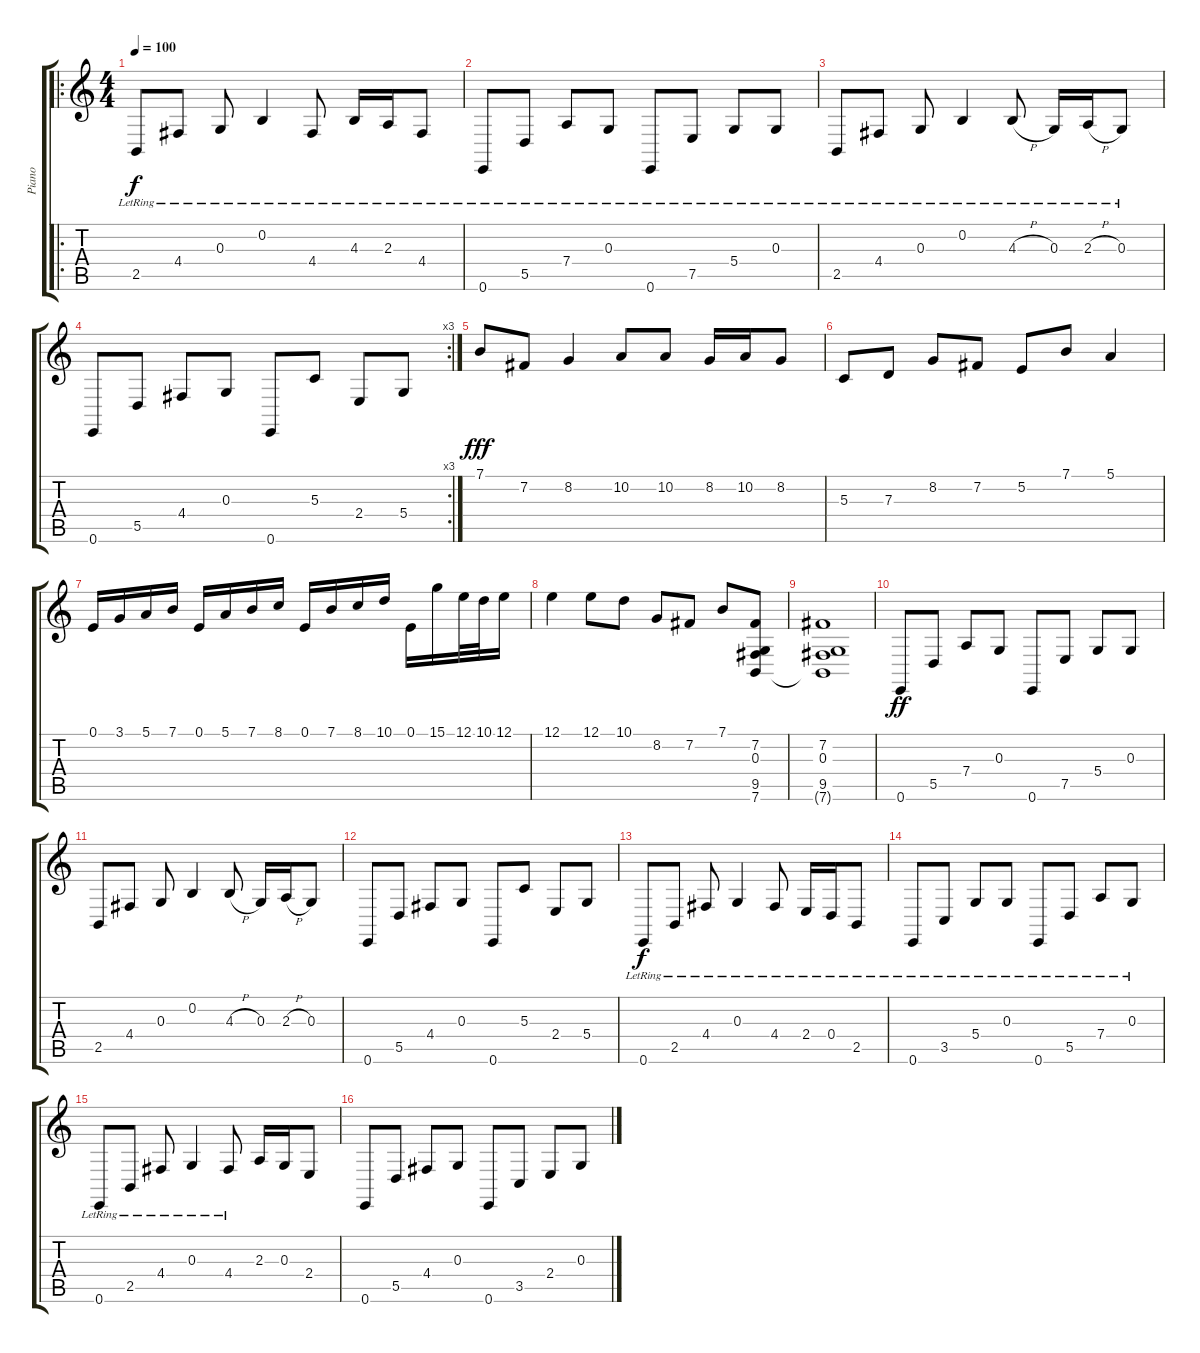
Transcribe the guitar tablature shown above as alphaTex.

\track ("Piano" "Piano") {instrument acousticgrandpiano}
\staff {score tabs}
\tuning (E4 B3 G3 D3 A2 E2) {hide}
\ro
\ts (4 4)
\tempo 100
\clef g2
\ks c
2.5{lr}.8{dy f} 4.4{lr}.8 0.3{lr}.8 0.2{lr}.4 4.4{lr}.8 4.3{lr}.16 2.3{lr}.16 4.4{lr}.8 |
0.6{lr}.8 5.5{lr}.8 7.4{lr}.8 0.3{lr}.8 0.6{lr}.8 7.5{lr}.8 5.4{lr}.8 0.3{lr}.8 |
2.5{lr}.8 4.4{lr}.8 0.3{lr}.8 0.2{lr}.4 4.3{h lr}.8 0.3{lr}.16 2.3{h lr}.16 0.3{lr}.8 |
\rc 3
0.6.8 5.5.8 4.4.8 0.3.8 0.6.8 5.3.8 2.4.8 5.4.8 |
7.1.8{dy fff} 7.2.8 8.2.4 10.2.8 10.2.8 8.2.16 10.2.16 8.2.8 |
5.3.8 7.3.8 8.2.8 7.2.8 5.2.8 7.1.8 5.1.4 |
0.1.16 3.1.16 5.1.16 7.1.16 0.1.16 5.1.16 7.1.16 8.1.16 0.1.16 7.1.16 8.1.16 10.1.16 0.1.16 15.1.16 12.1.32 10.1.32 12.1.16 |
12.1.4 12.1.8 10.1.8 8.2.8 7.2.8 7.1.8 (7.2 0.3 9.5 7.6).8 |
(7.2 0.3 9.5 7.6{t}).1 |
0.6.8{dy ff} 5.5.8 7.4.8 0.3.8 0.6.8 7.5.8 5.4.8 0.3.8 |
2.5.8 4.4.8 0.3.8 0.2.4 4.3{h}.8 0.3.16 2.3{h}.16 0.3.8 |
0.6.8 5.5.8 4.4.8 0.3.8 0.6.8 5.3.8 2.4.8 5.4.8 |
0.6{lr}.8{dy f} 2.5{lr}.8 4.4{lr}.8 0.3{lr}.4 4.4{lr}.8 2.4{lr}.16 0.4{lr}.16 2.5{lr}.8 |
0.6{lr}.8 3.5{lr}.8 5.4{lr}.8 0.3{lr}.8 0.6{lr}.8 5.5{lr}.8 7.4{lr}.8 0.3{lr}.8 |
0.6{lr}.8 2.5{lr}.8 4.4{lr}.8 0.3{lr}.4 4.4{lr}.8 2.3.16 0.3.16 2.4.8 |
0.6.8 5.5.8 4.4.8 0.3.8 0.6.8 3.5.8 2.4.8 0.3.8
